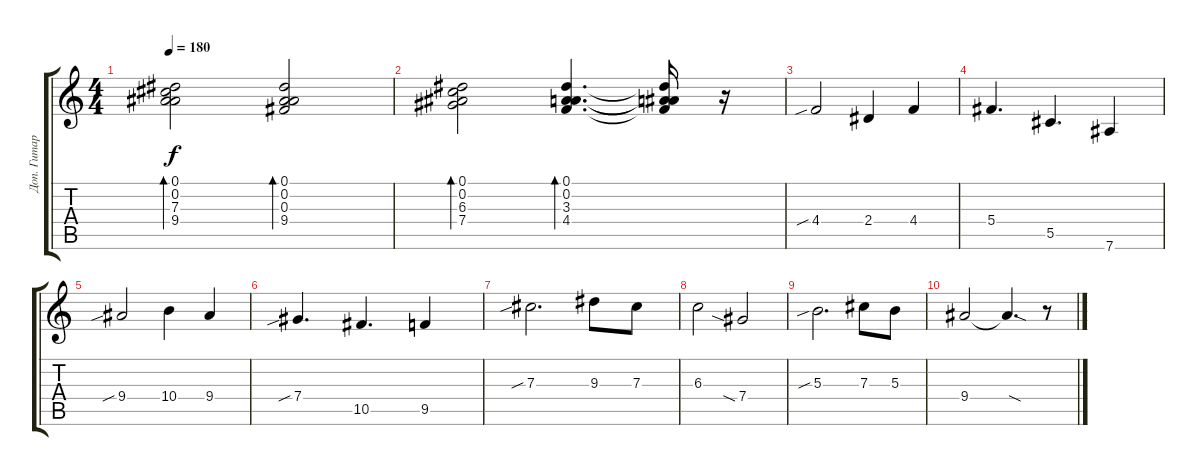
\track ("Доп. Гитары" "Доп. Гитар") {instrument electricguitarjazz}
\staff {score tabs}
\tuning (Eb4 Bb3 Gb3 Db3 Ab2 Eb2) {hide}
\ts (4 4)
\tempo 180
\clef g2
\ks c
(0.1 0.2 7.3 9.4).2{bd 120 dy f} (0.1 0.2 0.3 9.4).2{bd 120} |
(0.1 0.2 6.3 7.4).2{bd 120} (0.1 0.2 3.3 4.4).4{d bd 120} (0.1{t} 0.2{t} 3.3{t} 4.4{t}).16 r.16{volume 14 instrument distortionguitar} |
4.4{sib}.2 2.4.4 4.4.4 |
5.4.4{d} 5.5.4{d} 7.6.4 |
9.4{sib}.2 10.4.4 9.4.4 |
7.4{sib}.4{d} 10.5.4{d} 9.5.4 |
7.3{sib}.2{d} 9.3.8 7.3.8 |
6.3.2 7.4{sia}.2 |
5.3{sib}.2{d} 7.3.8 5.3.8 |
9.4.2 9.4{sod t}.4{d} r.8
